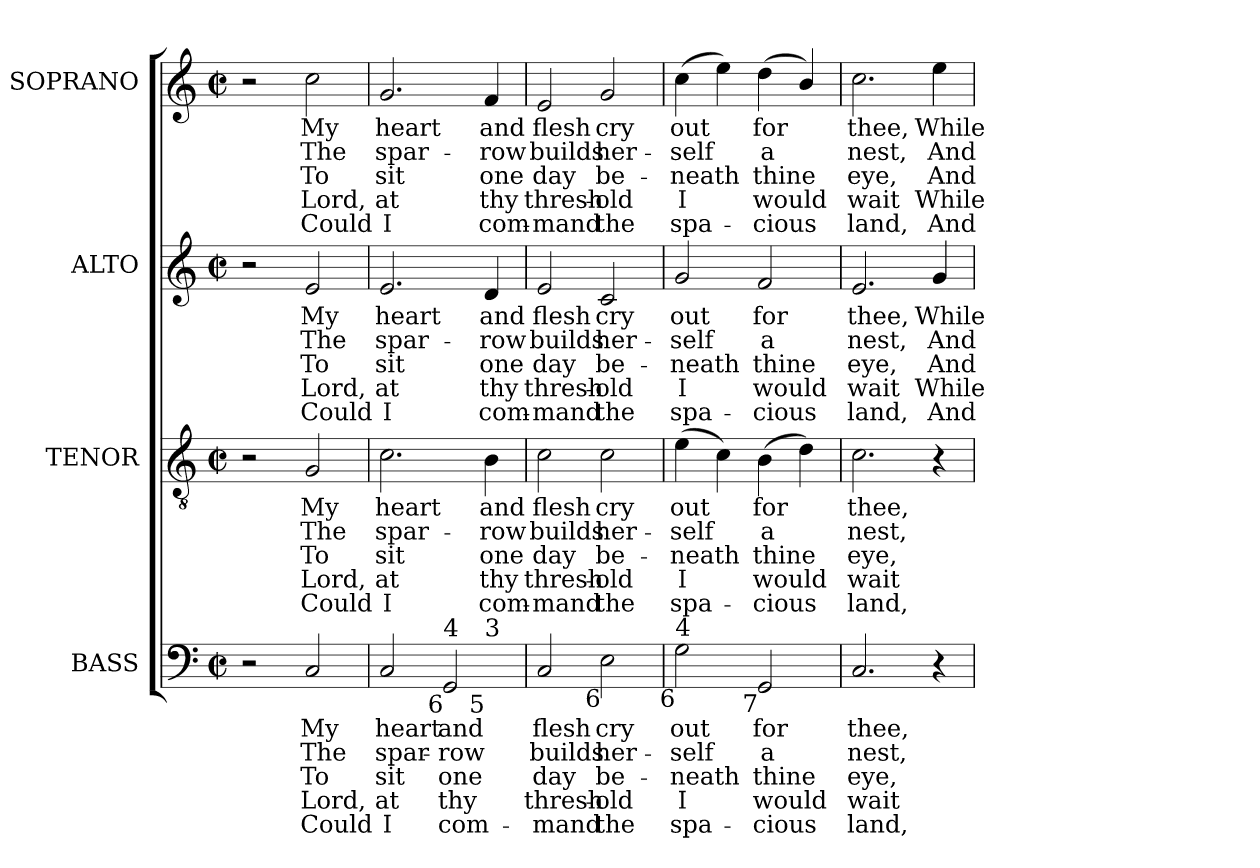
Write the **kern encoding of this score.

**kern	**text	**text	**text	**text	**text	**kern	**text	**text	**text	**text	**text	**kern	**text	**text	**text	**text	**text	**kern	**text	**text	**text	**text	**text
*part4	*part4	*part4	*part4	*part4	*part4	*part3	*part3	*part3	*part3	*part3	*part3	*part2	*part2	*part2	*part2	*part2	*part2	*part1	*part1	*part1	*part1	*part1	*part1
*staff4	*staff4	*staff4	*staff4	*staff4	*staff4	*staff3	*staff3	*staff3	*staff3	*staff3	*staff3	*staff2	*staff2	*staff2	*staff2	*staff2	*staff2	*staff1	*staff1	*staff1	*staff1	*staff1	*staff1
*I"BASS	*	*	*	*	*	*I"TENOR	*	*	*	*	*	*I"ALTO	*	*	*	*	*	*I"SOPRANO	*	*	*	*	*
*I'B.	*	*	*	*	*	*I'T.	*	*	*	*	*	*I'A.	*	*	*	*	*	*I'S.	*	*	*	*	*
!!LO:PB:g=z
*clefF4	*	*	*	*	*	*clefGv2	*	*	*	*	*	*clefG2	*	*	*	*	*	*clefG2	*	*	*	*	*
*	*	*	*	*	*	*ITrd7c12	*	*	*	*	*	*	*	*	*	*	*	*	*	*	*	*	*
*k[]	*	*	*	*	*	*k[]	*	*	*	*	*	*k[]	*	*	*	*	*	*k[]	*	*	*	*	*
*C:	*	*	*	*	*	*C:	*	*	*	*	*	*C:	*	*	*	*	*	*C:	*	*	*	*	*
*M2/2	*	*	*	*	*	*M2/2	*	*	*	*	*	*M2/2	*	*	*	*	*	*M2/2	*	*	*	*	*
*met(c|)	*	*	*	*	*	*met(c|)	*	*	*	*	*	*met(c|)	*	*	*	*	*	*met(c|)	*	*	*	*	*
=1	=1	=1	=1	=1	=1	=1	=1	=1	=1	=1	=1	=1	=1	=1	=1	=1	=1	=1	=1	=1	=1	=1	=1
2r	.	.	.	.	.	2r	.	.	.	.	.	2r	.	.	.	.	.	2r	.	.	.	.	.
!	!LO:LY:b:color=#000000	!LO:LY:b:color=#000000	!LO:LY:b:color=#000000	!LO:LY:b:color=#000000	!LO:LY:b:color=#000000	!	!	!	!	!	!	!	!	!	!	!	!	!	!	!	!	!	!
!	!	!	!	!	!	!	!LO:LY:b:color=#000000	!LO:LY:b:color=#000000	!LO:LY:b:color=#000000	!LO:LY:b:color=#000000	!LO:LY:b:color=#000000	!	!	!	!	!	!	!	!	!	!	!	!
!	!	!	!	!	!	!	!	!	!	!	!	!	!LO:LY:b:color=#000000	!LO:LY:b:color=#000000	!LO:LY:b:color=#000000	!LO:LY:b:color=#000000	!LO:LY:b:color=#000000	!	!	!	!	!	!
!	!	!	!	!	!	!	!	!	!	!	!	!	!	!	!	!	!	!	!LO:LY:b:color=#000000	!LO:LY:b:color=#000000	!LO:LY:b:color=#000000	!LO:LY:b:color=#000000	!LO:LY:b:color=#000000
2Ci/	My	The	To	Lord,	Could	2GGi/	My	The	To	Lord,	Could	2ei/	My	The	To	Lord,	Could	2cci\	My	The	To	Lord,	Could
=2	=2	=2	=2	=2	=2	=2	=2	=2	=2	=2	=2	=2	=2	=2	=2	=2	=2	=2	=2	=2	=2	=2	=2
!	!LO:LY:b:color=#000000	!LO:LY:b:color=#000000	!LO:LY:b:color=#000000	!LO:LY:b:color=#000000	!LO:LY:b:color=#000000	!	!	!	!	!	!	!	!	!	!	!	!	!	!	!	!	!	!
!	!	!	!	!	!	!	!LO:LY:b:color=#000000	!LO:LY:b:color=#000000	!LO:LY:b:color=#000000	!LO:LY:b:color=#000000	!LO:LY:b:color=#000000	!	!	!	!	!	!	!	!	!	!	!	!
!	!	!	!	!	!	!	!	!	!	!	!	!	!LO:LY:b:color=#000000	!LO:LY:b:color=#000000	!LO:LY:b:color=#000000	!LO:LY:b:color=#000000	!LO:LY:b:color=#000000	!	!	!	!	!	!
!	!	!	!	!	!	!	!	!	!	!	!	!	!	!	!	!	!	!	!LO:LY:b:color=#000000	!LO:LY:b:color=#000000	!LO:LY:b:color=#000000	!LO:LY:b:color=#000000	!LO:LY:b:color=#000000
*^	*	*	*	*	*	*	*	*	*	*	*	*	*	*	*	*	*	*	*	*	*	*	*
2Ci/	2.ryy	heart	spar-	sit	at	I	2.Ci\	heart	spar-	sit	at	I	2.ei/	heart	spar-	sit	at	I	2.gi/	heart	spar-	sit	at	I
!LO:TX:b:rj:t=6	!	!	!	!	!	!	!	!	!	!	!	!	!	!	!	!	!	!	!	!	!	!	!	!
!LO:TX:t=4	!	!	!	!	!	!	!	!	!	!	!	!	!	!	!	!	!	!	!	!	!	!	!	!
!	!	!LO:LY:b:color=#000000	!LO:LY:b:color=#000000	!LO:LY:b:color=#000000	!LO:LY:b:color=#000000	!LO:LY:b:color=#000000	!	!	!	!	!	!	!	!	!	!	!	!	!	!	!	!	!	!
2GGi/	.	and	-row	one	thy	com-	.	.	.	.	.	.	.	.	.	.	.	.	.	.	.	.	.	.
!	!	!	!	!	!	!	!	!LO:LY:b:color=#000000	!LO:LY:b:color=#000000	!LO:LY:b:color=#000000	!LO:LY:b:color=#000000	!LO:LY:b:color=#000000	!	!	!	!	!	!	!	!	!	!	!	!
!	!	!	!	!	!	!	!	!	!	!	!	!	!	!LO:LY:b:color=#000000	!LO:LY:b:color=#000000	!LO:LY:b:color=#000000	!LO:LY:b:color=#000000	!LO:LY:b:color=#000000	!	!	!	!	!	!
!	!LO:TX:b:rj:t=5	!	!	!	!	!	!	!	!	!	!	!	!	!	!	!	!	!	!	!	!	!	!	!
!	!LO:TX:t=3	!	!	!	!	!	!	!	!	!	!	!	!	!	!	!	!	!	!	!	!	!	!	!
!	!	!	!	!	!	!	!	!	!	!	!	!	!	!	!	!	!	!	!	!LO:LY:b:color=#000000	!LO:LY:b:color=#000000	!LO:LY:b:color=#000000	!LO:LY:b:color=#000000	!LO:LY:b:color=#000000
.	4ryy	.	.	.	.	.	4BBi\	and	-row	one	thy	com-	4di/	and	-row	one	thy	com-	4fi/	and	-row	one	thy	com-
*v	*v	*	*	*	*	*	*	*	*	*	*	*	*	*	*	*	*	*	*	*	*	*	*	*
=3	=3	=3	=3	=3	=3	=3	=3	=3	=3	=3	=3	=3	=3	=3	=3	=3	=3	=3	=3	=3	=3	=3	=3
*^	*	*	*	*	*	*	*	*	*	*	*	*	*	*	*	*	*	*	*	*	*	*	*
!	!	!LO:LY:b:color=#000000	!LO:LY:b:color=#000000	!LO:LY:b:color=#000000	!LO:LY:b:color=#000000	!LO:LY:b:color=#000000	!	!	!	!	!	!	!	!	!	!	!	!	!	!	!	!	!	!
*v	*v	*	*	*	*	*	*	*	*	*	*	*	*	*	*	*	*	*	*	*	*	*	*	*
*^	*	*	*	*	*	*	*	*	*	*	*	*	*	*	*	*	*	*	*	*	*	*	*
!	!	!	!	!	!	!	!	!LO:LY:b:color=#000000	!LO:LY:b:color=#000000	!LO:LY:b:color=#000000	!LO:LY:b:color=#000000	!LO:LY:b:color=#000000	!	!	!	!	!	!	!	!	!	!	!	!
*v	*v	*	*	*	*	*	*	*	*	*	*	*	*	*	*	*	*	*	*	*	*	*	*	*
*^	*	*	*	*	*	*	*	*	*	*	*	*	*	*	*	*	*	*	*	*	*	*	*
!	!	!	!	!	!	!	!	!	!	!	!	!	!	!LO:LY:b:color=#000000	!LO:LY:b:color=#000000	!LO:LY:b:color=#000000	!LO:LY:b:color=#000000	!LO:LY:b:color=#000000	!	!	!	!	!	!
*v	*v	*	*	*	*	*	*	*	*	*	*	*	*	*	*	*	*	*	*	*	*	*	*	*
*^	*	*	*	*	*	*	*	*	*	*	*	*	*	*	*	*	*	*	*	*	*	*	*
!	!	!	!	!	!	!	!	!	!	!	!	!	!	!	!	!	!	!	!	!LO:LY:b:color=#000000	!LO:LY:b:color=#000000	!LO:LY:b:color=#000000	!LO:LY:b:color=#000000	!LO:LY:b:color=#000000
*v	*v	*	*	*	*	*	*	*	*	*	*	*	*	*	*	*	*	*	*	*	*	*	*	*
2Ci/	flesh	builds	-day	thresh-	-mand	2Ci\	flesh	builds	-day	thresh-	-mand	2ei/	flesh	builds	-day	thresh-	-mand	2ei/	flesh	builds	-day	thresh-	-mand
!	!LO:LY:b:color=#000000	!LO:LY:b:color=#000000	!LO:LY:b:color=#000000	!LO:LY:b:color=#000000	!LO:LY:b:color=#000000	!	!	!	!	!	!	!	!	!	!	!	!	!	!	!	!	!	!
!	!	!	!	!	!	!	!LO:LY:b:color=#000000	!LO:LY:b:color=#000000	!LO:LY:b:color=#000000	!LO:LY:b:color=#000000	!LO:LY:b:color=#000000	!	!	!	!	!	!	!	!	!	!	!	!
!	!	!	!	!	!	!	!	!	!	!	!	!	!LO:LY:b:color=#000000	!LO:LY:b:color=#000000	!LO:LY:b:color=#000000	!LO:LY:b:color=#000000	!LO:LY:b:color=#000000	!	!	!	!	!	!
!LO:TX:b:rj:t=6	!	!	!	!	!	!	!	!	!	!	!	!	!	!	!	!	!	!	!	!	!	!	!
!	!	!	!	!	!	!	!	!	!	!	!	!	!	!	!	!	!	!	!LO:LY:b:color=#000000	!LO:LY:b:color=#000000	!LO:LY:b:color=#000000	!LO:LY:b:color=#000000	!LO:LY:b:color=#000000
2Ei\	cry	her-	be-	-old	the	2Ci\	cry	her-	be-	-old	the	2ci/	cry	her-	be-	-old	the	2gi/	cry	her-	be-	-old	the
=4	=4	=4	=4	=4	=4	=4	=4	=4	=4	=4	=4	=4	=4	=4	=4	=4	=4	=4	=4	=4	=4	=4	=4
!	!LO:LY:b:color=#000000	!LO:LY:b:color=#000000	!LO:LY:b:color=#000000	!LO:LY:b:color=#000000	!LO:LY:b:color=#000000	!	!	!	!	!	!	!	!	!	!	!	!	!	!	!	!	!	!
!	!	!	!	!	!	!	!LO:LY:b:color=#000000	!LO:LY:b:color=#000000	!LO:LY:b:color=#000000	!LO:LY:b:color=#000000	!LO:LY:b:color=#000000	!	!	!	!	!	!	!	!	!	!	!	!
!	!	!	!	!	!	!	!	!	!	!	!	!	!LO:LY:b:color=#000000	!LO:LY:b:color=#000000	!LO:LY:b:color=#000000	!LO:LY:b:color=#000000	!LO:LY:b:color=#000000	!	!	!	!	!	!
!LO:TX:b:rj:t=6	!	!	!	!	!	!	!	!	!	!	!	!	!	!	!	!	!	!	!	!	!	!	!
!LO:TX:t=4	!	!	!	!	!	!	!	!	!	!	!	!	!	!	!	!	!	!	!	!	!	!	!
!	!	!	!	!	!	!	!	!	!	!	!	!	!	!	!	!	!	!	!LO:LY:b:color=#000000	!LO:LY:b:color=#000000	!LO:LY:b:color=#000000	!LO:LY:b:color=#000000	!LO:LY:b:color=#000000
2Gi\	out	-self	neath	I	spa-	(4Ei\	out	-self	neath	I	spa-	2gi/	out	-self	neath	I	spa-	(4cci\	out	-self	neath	I	spa-
.	.	.	.	.	.	4Ci\)	.	.	.	.	.	.	.	.	.	.	.	4eei\)	.	.	.	.	.
!	!LO:LY:b:color=#000000	!LO:LY:b:color=#000000	!LO:LY:b:color=#000000	!LO:LY:b:color=#000000	!LO:LY:b:color=#000000	!	!	!	!	!	!	!	!	!	!	!	!	!	!	!	!	!	!
!	!	!	!	!	!	!	!LO:LY:b:color=#000000	!LO:LY:b:color=#000000	!LO:LY:b:color=#000000	!LO:LY:b:color=#000000	!LO:LY:b:color=#000000	!	!	!	!	!	!	!	!	!	!	!	!
!	!	!	!	!	!	!	!	!	!	!	!	!	!LO:LY:b:color=#000000	!LO:LY:b:color=#000000	!LO:LY:b:color=#000000	!LO:LY:b:color=#000000	!LO:LY:b:color=#000000	!	!	!	!	!	!
!LO:TX:b:rj:t=7	!	!	!	!	!	!	!	!	!	!	!	!	!	!	!	!	!	!	!	!	!	!	!
!	!	!	!	!	!	!	!	!	!	!	!	!	!	!	!	!	!	!	!LO:LY:b:color=#000000	!LO:LY:b:color=#000000	!LO:LY:b:color=#000000	!LO:LY:b:color=#000000	!LO:LY:b:color=#000000
2GGi/	for	a	-thine	would	cious	(4BBi\	for	a	-thine	would	cious	2fi/	for	a	-thine	would	cious	(4ddi\	for	a	-thine	would	cious
.	.	.	.	.	.	4Di\)	.	.	.	.	.	.	.	.	.	.	.	4bi/)	.	.	.	.	.
=5	=5	=5	=5	=5	=5	=5	=5	=5	=5	=5	=5	=5	=5	=5	=5	=5	=5	=5	=5	=5	=5	=5	=5
!	!LO:LY:b:color=#000000	!LO:LY:b:color=#000000	!LO:LY:b:color=#000000	!LO:LY:b:color=#000000	!LO:LY:b:color=#000000	!	!	!	!	!	!	!	!	!	!	!	!	!	!	!	!	!	!
!	!	!	!	!	!	!	!LO:LY:b:color=#000000	!LO:LY:b:color=#000000	!LO:LY:b:color=#000000	!LO:LY:b:color=#000000	!LO:LY:b:color=#000000	!	!	!	!	!	!	!	!	!	!	!	!
!	!	!	!	!	!	!	!	!	!	!	!	!	!LO:LY:b:color=#000000	!LO:LY:b:color=#000000	!LO:LY:b:color=#000000	!LO:LY:b:color=#000000	!LO:LY:b:color=#000000	!	!	!	!	!	!
!	!	!	!	!	!	!	!	!	!	!	!	!	!	!	!	!	!	!	!LO:LY:b:color=#000000	!LO:LY:b:color=#000000	!LO:LY:b:color=#000000	!LO:LY:b:color=#000000	!LO:LY:b:color=#000000
2.Ci/	thee,	nest,	eye,	wait	land,	2.Ci\	thee,	nest,	eye,	wait	land,	2.ei/	thee,	nest,	eye,	wait	land,	2.cci\	thee,	nest,	eye,	wait	land,
!	!	!	!	!	!	!	!	!	!	!	!	!	!LO:LY:b:color=#000000	!LO:LY:b:color=#000000	!LO:LY:b:color=#000000	!LO:LY:b:color=#000000	!LO:LY:b:color=#000000	!	!	!	!	!	!
!	!	!	!	!	!	!	!	!	!	!	!	!	!	!	!	!	!	!	!LO:LY:b:color=#000000	!LO:LY:b:color=#000000	!LO:LY:b:color=#000000	!LO:LY:b:color=#000000	!LO:LY:b:color=#000000
4r	.	.	.	.	.	4r	.	.	.	.	.	4gi/	While	And	And	While	And	4eei\	While	And	And	While	And
=	=	=	=	=	=	=	=	=	=	=	=	=	=	=	=	=	=	=	=	=	=	=	=
*-	*-	*-	*-	*-	*-	*-	*-	*-	*-	*-	*-	*-	*-	*-	*-	*-	*-	*-	*-	*-	*-	*-	*-
